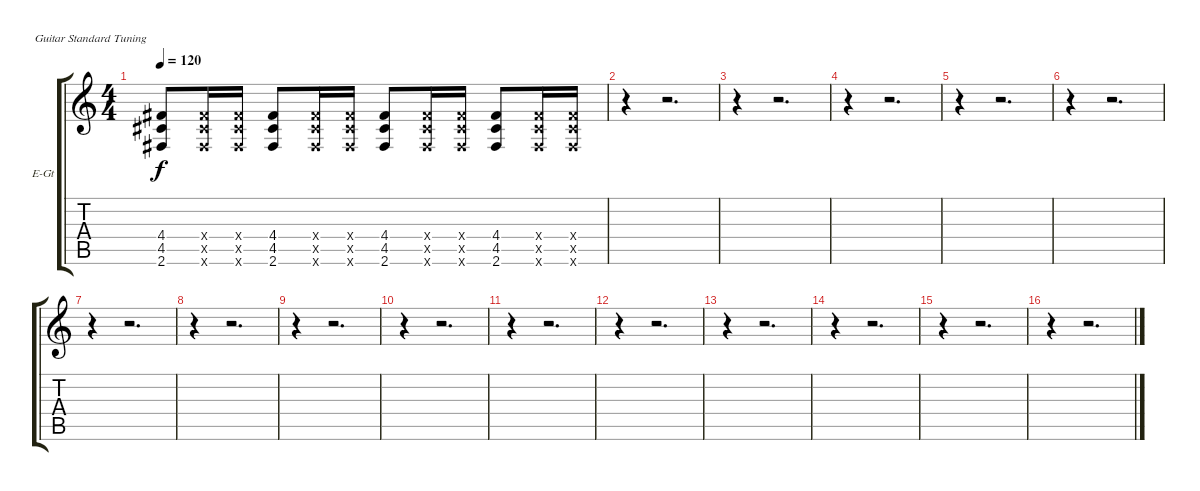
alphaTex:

\defaultSystemsLayout 4
\bracketExtendMode groupsimilarinstruments
\firstSystemTrackNameOrientation horizontal
\otherSystemsTrackNameOrientation horizontal
\track ("Ю.Каспарян" "E-Gt") {instrument overdrivenguitar}
\staff {score tabs}
\tuning (E4 B3 G3 D3 A2 E2)
\ts (4 4)
\tempo 120
\clef g2
\ks c
(4.4 4.5 2.6).8{dy f} (4.4{x} 4.5{x} 2.6{x}).16 (4.4{x} 4.5{x} 2.6{x}).16 (4.4 4.5 2.6).8 (4.4{x} 4.5{x} 2.6{x}).16 (4.4{x} 4.5{x} 2.6{x}).16 (4.4 4.5 2.6).8 (4.4{x} 4.5{x} 2.6{x}).16 (4.4{x} 4.5{x} 2.6{x}).16 (4.4 4.5 2.6).8 (4.4{x} 4.5{x} 2.6{x}).16 (4.4{x} 4.5{x} 2.6{x}).16 |
r.4 r.2{d} |
r.4 r.2{d} |
r.4 r.2{d} |
r.4 r.2{d} |
r.4 r.2{d} |
r.4 r.2{d} |
r.4 r.2{d} |
r.4 r.2{d} |
r.4 r.2{d} |
r.4 r.2{d} |
r.4 r.2{d} |
r.4 r.2{d} |
r.4 r.2{d} |
r.4 r.2{d} |
r.4 r.2{d}
